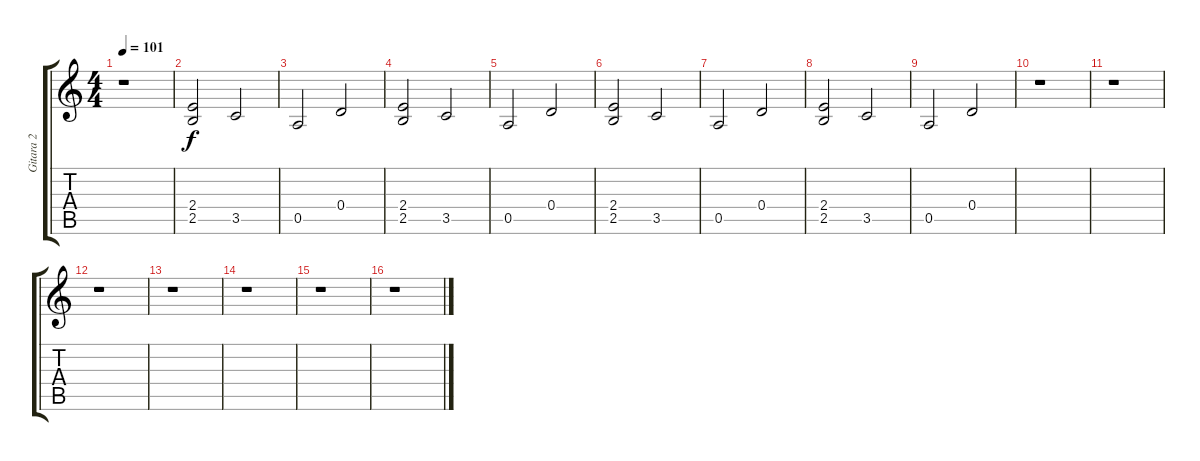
\track ("Gitara 2" "Gitara 2") {instrument distortionguitar}
\staff {score tabs}
\tuning (E4 B3 G3 D3 A2 E2) {hide}
\ts (4 4)
\tempo 101
\clef g2
\ks c
r.1{dy f instrument distortionguitar} |
(2.4 2.5).2 3.5.2 |
0.5.2 0.4.2 |
(2.4 2.5).2 3.5.2 |
0.5.2 0.4.2 |
(2.4 2.5).2 3.5.2 |
0.5.2 0.4.2 |
(2.4 2.5).2 3.5.2 |
0.5.2 0.4.2 |
r.1 |
r.1 |
r.1 |
r.1 |
r.1 |
r.1 |
r.1
